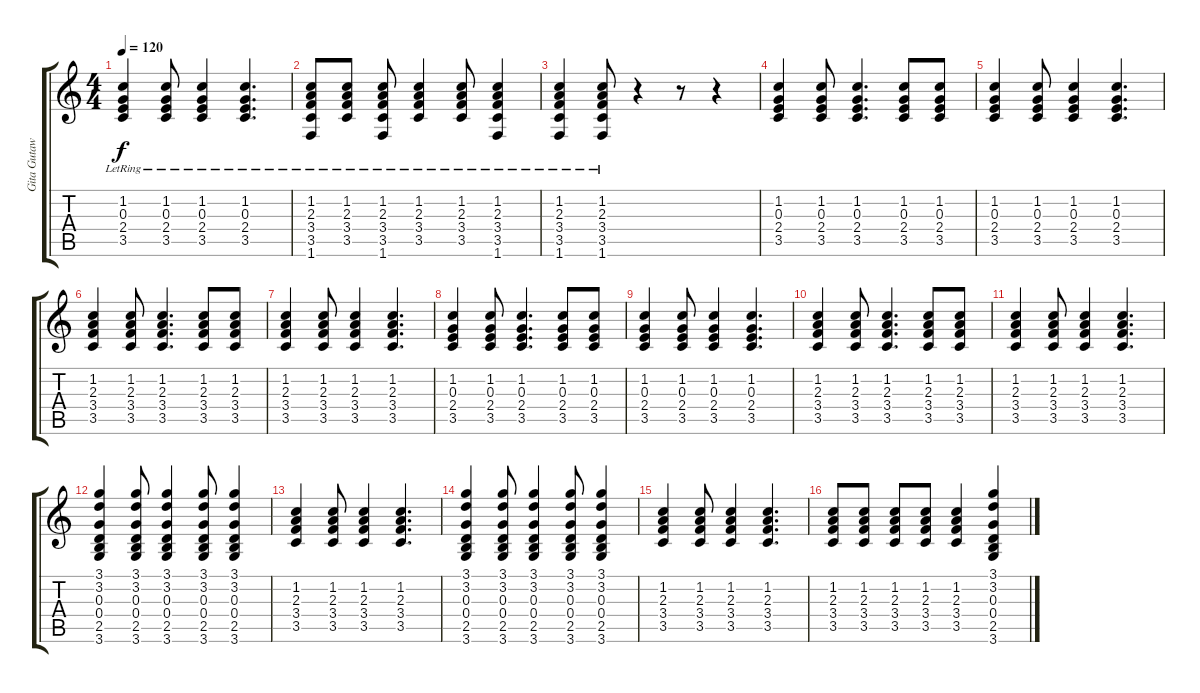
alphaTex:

\track ("Gita Gutawa(gitar)" "Gita Gutaw") {instrument electricguitarclean}
\staff {score tabs}
\tuning (E4 B3 G3 D3 A2 E2) {hide}
\ts (4 4)
\tempo 120
\clef g2
\ks c
(1.2{lr} 0.3{lr} 2.4{lr} 3.5{lr}).4{dy f} (1.2{lr} 0.3{lr} 2.4{lr} 3.5{lr}).8 (1.2{lr} 0.3{lr} 2.4{lr} 3.5{lr}).4 (1.2{lr} 0.3{lr} 2.4{lr} 3.5{lr}).4{d} |
(1.2{lr} 2.3{lr} 3.4{lr} 3.5{lr} 1.6{lr}).8 (1.2{lr} 2.3{lr} 3.4{lr} 3.5{lr}).8 (1.2{lr} 2.3{lr} 3.4{lr} 3.5{lr} 1.6{lr}).8 (1.2{lr} 2.3{lr} 3.4{lr} 3.5{lr}).4 (1.2{lr} 2.3{lr} 3.4{lr} 3.5{lr}).8 (1.2{lr} 2.3{lr} 3.4{lr} 3.5{lr} 1.6{lr}).4 |
(1.2{lr} 2.3{lr} 3.4{lr} 3.5{lr} 1.6{lr}).4 (1.2{lr} 2.3{lr} 3.4{lr} 3.5{lr} 1.6{lr}).8 r.4 r.8 r.4 |
(1.2 0.3 2.4 3.5).4 (1.2 0.3 2.4 3.5).8 (1.2 0.3 2.4 3.5).4{d} (1.2 0.3 2.4 3.5).8 (1.2 0.3 2.4 3.5).8 |
(1.2 0.3 2.4 3.5).4 (1.2 0.3 2.4 3.5).8 (1.2 0.3 2.4 3.5).4 (1.2 0.3 2.4 3.5).4{d} |
(1.2 2.3 3.4 3.5).4 (1.2 2.3 3.4 3.5).8 (1.2 2.3 3.4 3.5).4{d} (1.2 2.3 3.4 3.5).8 (1.2 2.3 3.4 3.5).8 |
(1.2 2.3 3.4 3.5).4 (1.2 2.3 3.4 3.5).8 (1.2 2.3 3.4 3.5).4 (1.2 2.3 3.4 3.5).4{d} |
(1.2 0.3 2.4 3.5).4 (1.2 0.3 2.4 3.5).8 (1.2 0.3 2.4 3.5).4{d} (1.2 0.3 2.4 3.5).8 (1.2 0.3 2.4 3.5).8 |
(1.2 0.3 2.4 3.5).4 (1.2 0.3 2.4 3.5).8 (1.2 0.3 2.4 3.5).4 (1.2 0.3 2.4 3.5).4{d} |
(1.2 2.3 3.4 3.5).4 (1.2 2.3 3.4 3.5).8 (1.2 2.3 3.4 3.5).4{d} (1.2 2.3 3.4 3.5).8 (1.2 2.3 3.4 3.5).8 |
(1.2 2.3 3.4 3.5).4 (1.2 2.3 3.4 3.5).8 (1.2 2.3 3.4 3.5).4 (1.2 2.3 3.4 3.5).4{d} |
(3.1 3.2 0.3 0.4 2.5 3.6).4 (3.1 3.2 0.3 0.4 2.5 3.6).8 (3.1 3.2 0.3 0.4 2.5 3.6).4 (3.1 3.2 0.3 0.4 2.5 3.6).8 (3.1 3.2 0.3 0.4 2.5 3.6).4 |
(1.2 2.3 3.4 3.5).4 (1.2 2.3 3.4 3.5).8 (1.2 2.3 3.4 3.5).4 (1.2 2.3 3.4 3.5).4{d} |
(3.1 3.2 0.3 0.4 2.5 3.6).4 (3.1 3.2 0.3 0.4 2.5 3.6).8 (3.1 3.2 0.3 0.4 2.5 3.6).4 (3.1 3.2 0.3 0.4 2.5 3.6).8 (3.1 3.2 0.3 0.4 2.5 3.6).4 |
(1.2 2.3 3.4 3.5).4 (1.2 2.3 3.4 3.5).8 (1.2 2.3 3.4 3.5).4 (1.2 2.3 3.4 3.5).4{d} |
(1.2 2.3 3.4 3.5).8 (1.2 2.3 3.4 3.5).8 (1.2 2.3 3.4 3.5).8 (1.2 2.3 3.4 3.5).8 (1.2 2.3 3.4 3.5).4 (3.1 3.2 0.3 0.4 2.5 3.6).4
